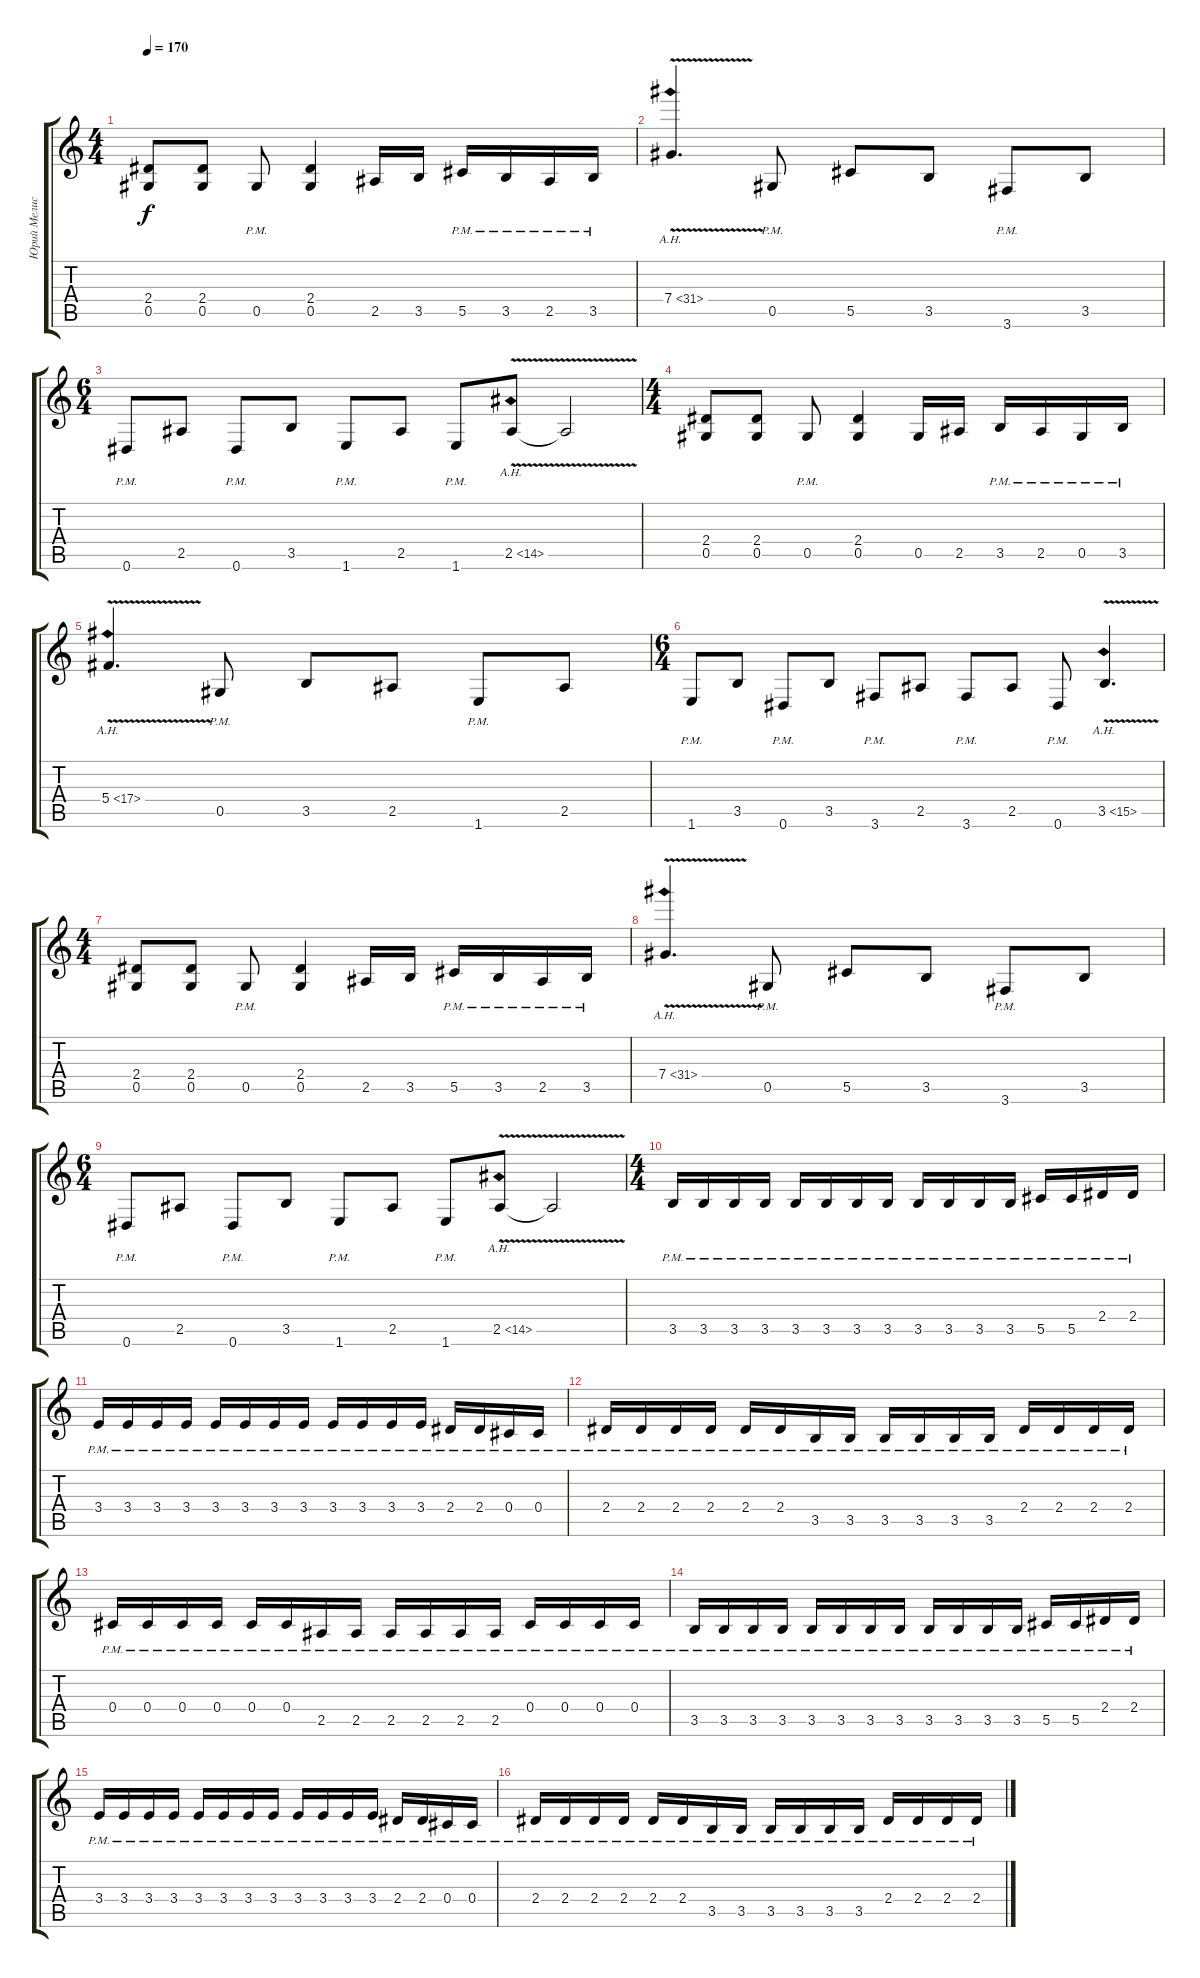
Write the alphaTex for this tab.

\track ("Юрий Мелисов" "Юрий Мелис") {instrument distortionguitar}
\staff {score tabs}
\tuning (Eb4 Bb3 Gb3 Db3 Ab2 Eb2) {hide}
\ts (4 4)
\tempo 170
\clef g2
\ks c
(2.4 0.5).8{dy f} (2.4 0.5).8 0.5{pm}.8 (2.4 0.5).4 2.5.16 3.5.16 5.5{pm}.16 3.5{pm}.16 2.5{pm}.16 3.5{pm}.16 |
7.4{ah 24 v}.4{d} 0.5{pm}.8 5.5.8 3.5.8 3.6{pm}.8 3.5.8 |
\ts (6 4)
0.6{pm}.8 2.5.8 0.6{pm}.8 3.5.8 1.6{pm}.8 2.5.8 1.6{pm}.8 2.5{ah 12 v}.8 2.5{t}.2 |
\ts (4 4)
(2.4 0.5).8 (2.4 0.5).8 0.5{pm}.8 (2.4 0.5).4 0.5.16 2.5.16 3.5{pm}.16 2.5{pm}.16 0.5{pm}.16 3.5{pm}.16 |
5.4{ah 12 v}.4{d} 0.5{pm}.8 3.5.8 2.5.8 1.6{pm}.8 2.5.8 |
\ts (6 4)
1.6{pm}.8 3.5.8 0.6{pm}.8 3.5.8 3.6{pm}.8 2.5.8 3.6{pm}.8 2.5.8 0.6{pm}.8 3.5{ah 12 v}.4{d} |
\ts (4 4)
(2.4 0.5).8 (2.4 0.5).8 0.5{pm}.8 (2.4 0.5).4 2.5.16 3.5.16 5.5{pm}.16 3.5{pm}.16 2.5{pm}.16 3.5{pm}.16 |
7.4{ah 24 v}.4{d} 0.5{pm}.8 5.5.8 3.5.8 3.6{pm}.8 3.5.8 |
\ts (6 4)
0.6{pm}.8 2.5.8 0.6{pm}.8 3.5.8 1.6{pm}.8 2.5.8 1.6{pm}.8 2.5{ah 12 v}.8 2.5{t}.2 |
\ts (4 4)
3.5{pm}.16 3.5{pm}.16 3.5{pm}.16 3.5{pm}.16 3.5{pm}.16 3.5{pm}.16 3.5{pm}.16 3.5{pm}.16 3.5{pm}.16 3.5{pm}.16 3.5{pm}.16 3.5{pm}.16 5.5{pm}.16 5.5{pm}.16 2.4{pm}.16 2.4{pm}.16 |
3.4{pm}.16 3.4{pm}.16 3.4{pm}.16 3.4{pm}.16 3.4{pm}.16 3.4{pm}.16 3.4{pm}.16 3.4{pm}.16 3.4{pm}.16 3.4{pm}.16 3.4{pm}.16 3.4{pm}.16 2.4{pm}.16 2.4{pm}.16 0.4{pm}.16 0.4{pm}.16 |
2.4{pm}.16 2.4{pm}.16 2.4{pm}.16 2.4{pm}.16 2.4{pm}.16 2.4{pm}.16 3.5{pm}.16 3.5{pm}.16 3.5{pm}.16 3.5{pm}.16 3.5{pm}.16 3.5{pm}.16 2.4{pm}.16 2.4{pm}.16 2.4{pm}.16 2.4{pm}.16 |
0.4{pm}.16 0.4{pm}.16 0.4{pm}.16 0.4{pm}.16 0.4{pm}.16 0.4{pm}.16 2.5{pm}.16 2.5{pm}.16 2.5{pm}.16 2.5{pm}.16 2.5{pm}.16 2.5{pm}.16 0.4{pm}.16 0.4{pm}.16 0.4{pm}.16 0.4{pm}.16 |
3.5{pm}.16 3.5{pm}.16 3.5{pm}.16 3.5{pm}.16 3.5{pm}.16 3.5{pm}.16 3.5{pm}.16 3.5{pm}.16 3.5{pm}.16 3.5{pm}.16 3.5{pm}.16 3.5{pm}.16 5.5{pm}.16 5.5{pm}.16 2.4{pm}.16 2.4{pm}.16 |
3.4{pm}.16 3.4{pm}.16 3.4{pm}.16 3.4{pm}.16 3.4{pm}.16 3.4{pm}.16 3.4{pm}.16 3.4{pm}.16 3.4{pm}.16 3.4{pm}.16 3.4{pm}.16 3.4{pm}.16 2.4{pm}.16 2.4{pm}.16 0.4{pm}.16 0.4{pm}.16 |
2.4{pm}.16 2.4{pm}.16 2.4{pm}.16 2.4{pm}.16 2.4{pm}.16 2.4{pm}.16 3.5{pm}.16 3.5{pm}.16 3.5{pm}.16 3.5{pm}.16 3.5{pm}.16 3.5{pm}.16 2.4{pm}.16 2.4{pm}.16 2.4{pm}.16 2.4{pm}.16
